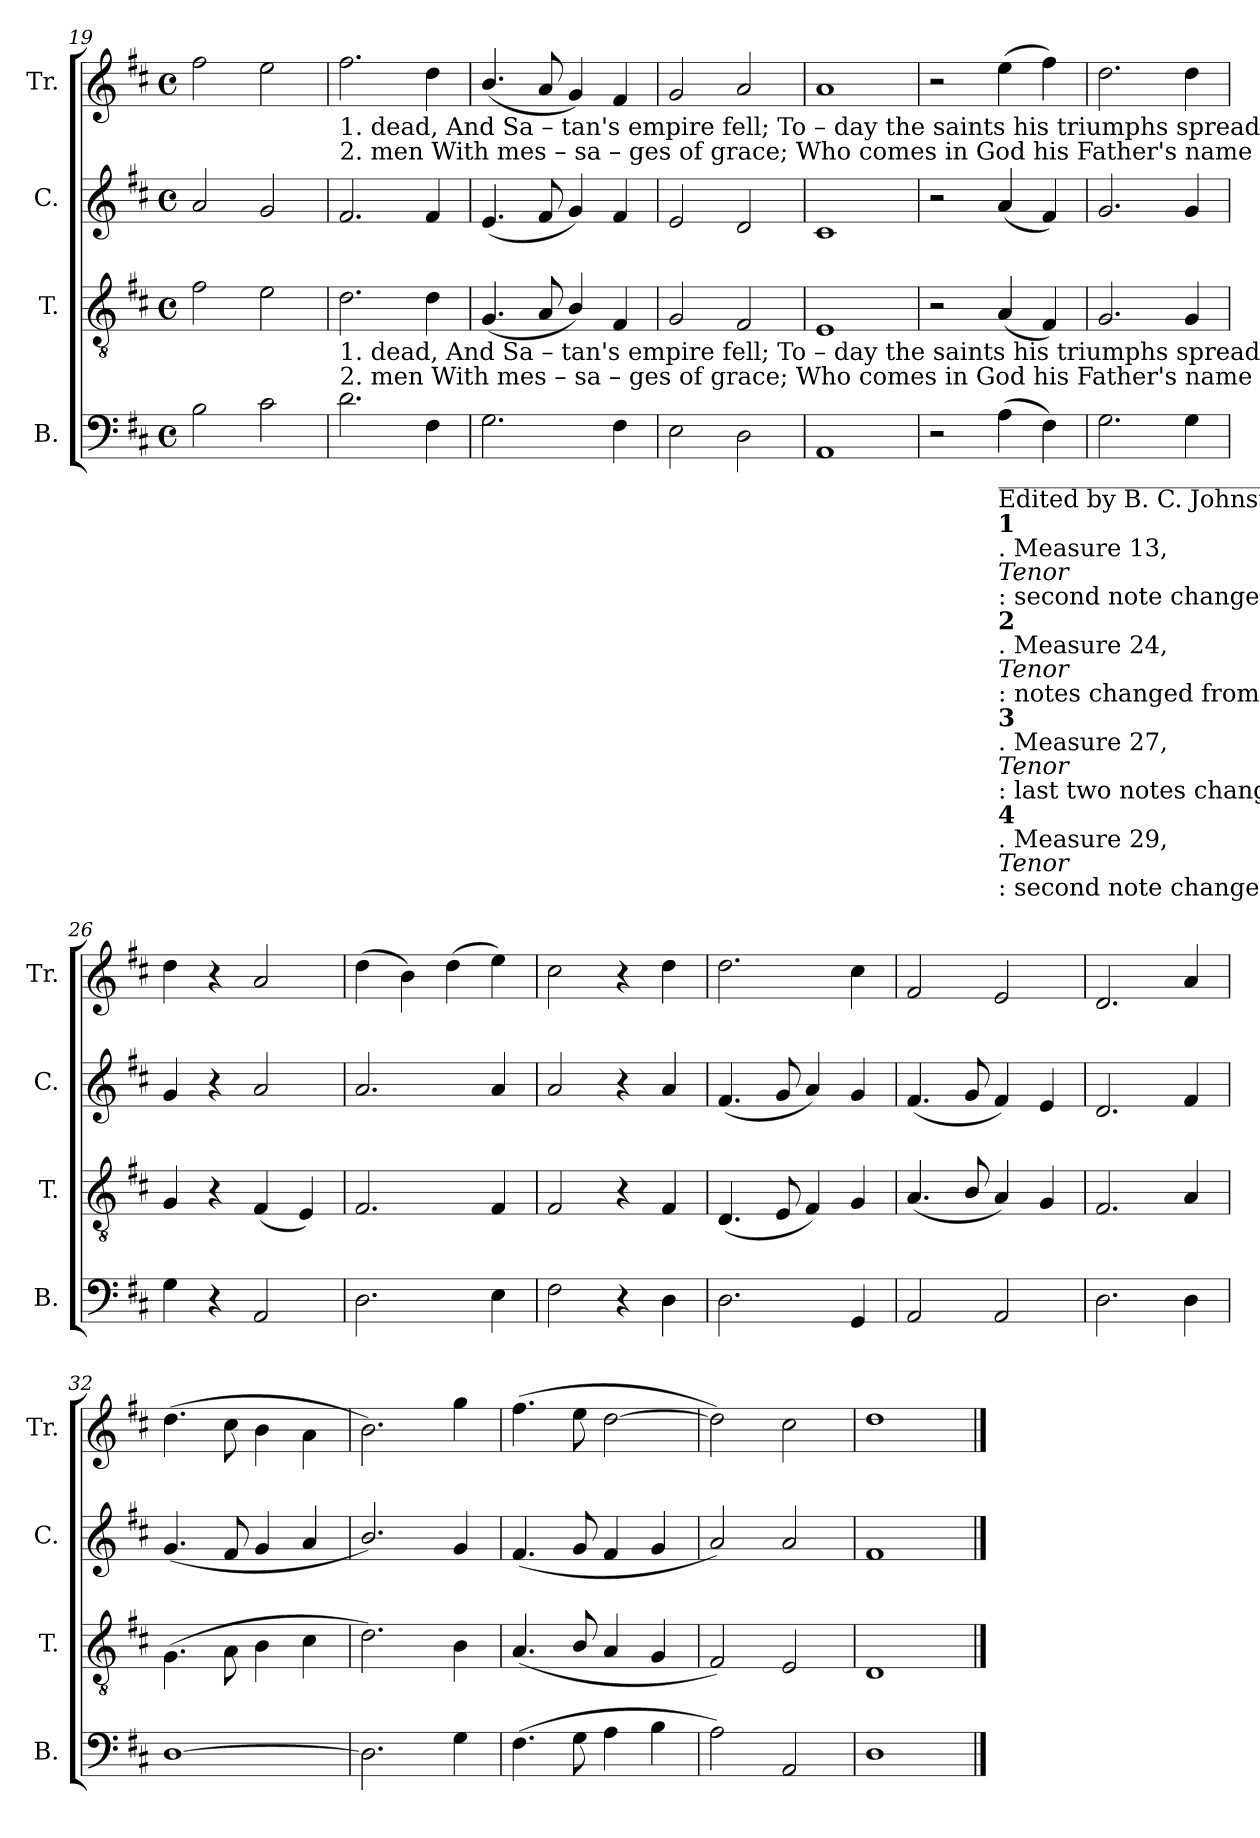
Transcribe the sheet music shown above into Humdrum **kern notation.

**kern	**kern	**kern	**kern
*part4	*part3	*part2	*part1
*staff4	*staff3	*staff2	*staff1
*I"B.	*I"T.	*I"C.	*I"Tr.
*I'B.	*I'T.	*I'C.	*I'Tr.
*clefF4	*clefGv2	*clefG2	*clefG2
*k[f#c#]	*k[f#c#]	*k[f#c#]	*k[f#c#]
*M4/4	*M4/4	*M4/4	*M4/4
*met(c)	*met(c)	*met(c)	*met(c)
=19	=19	=19	=19
2B!\	2f#!\	2a!/	2ff#!\
2c#!\	2e!\	2g!/	2ee!\
!!LO:LB:g=z
=20	=20	=20	=20
!	!	!	!LO:TX:b:t=1. dead, And Sa    –   tan's  empire fell;     To – day the saints  his    triumphs spread, And all           his   won  –  ders    tell, And all __________  his   won     –      –    ders  tell.
!	!	!	!LO:TX:b:t=2. men With  mes  –   sa – ges of grace;    Who comes in God his    Father's    name   To   save         our   sin   –   ful     race. To  save _________  our   sin       –      –     ful   race.
!	!LO:TX:b:t=1. dead, And Sa    –   tan's  empire fell;     To – day the saints  his    triumphs spread, And all           his   won  –  ders    tell, And all __________  his   won     –      –    ders  tell.	!	!
!	!LO:TX:b:t=2. men With  mes  –   sa – ges of grace;    Who comes in God his    Father's    name   To   save         our   sin   –   ful     race. To  save _________  our   sin       –      –     ful   race.	!	!
2.d!\	2.d!\	2.f#!/	2.ff#!\
4F#!\	4d!\	4f#!/	4dd!\
=21	=21	=21	=21
2.G!\	(<4.G!/	(<4.e!/	(<4.b!/
.	8A!/	8f#!/	8a!/
.	4B!/)	4g!/)	4g!/)
4F#!\	4F#!/	4f#!/	4f#!/
=22	=22	=22	=22
2E!\	2G!/	2e!/	2g!/
2D!\	2F#!/	2d!/	2a!/
=23	=23	=23	=23
1AA!	1E!	1c#!	1a!
=24	=24	=24	=24
2r	2r	2r	2r
!LO:TX:b:t=______________________________________________________________________________________________________________________	!	!	!
!LO:TX:b:t=Edited by B. C. Johnston, 2018.	!	!	!
!LO:TX:b:B:t=1	!	!	!
!LO:TX:b:t=. Measure 13,	!	!	!
!LO:TX:b:i:t=Tenor	!	!	!
!LO:TX:b:t=&colon; second note changed from A to B.	!	!	!
!LO:TX:b:B:t=2	!	!	!
!LO:TX:b:t=. Measure 24,	!	!	!
!LO:TX:b:i:t=Tenor	!	!	!
!LO:TX:b:t=&colon; notes changed from F-E to E-F.	!	!	!
!LO:TX:b:B:t=3	!	!	!
!LO:TX:b:t=. Measure 27,	!	!	!
!LO:TX:b:i:t=Tenor	!	!	!
!LO:TX:b:t=&colon; last two notes changed from E-D to D-E.	!	!	!
!LO:TX:b:B:t=4	!	!	!
!LO:TX:b:t=. Measure 29,	!	!	!
!LO:TX:b:i:t=Tenor	!	!	!
!LO:TX:b:t=&colon; second note changed from F to C.	!	!	!
(>4A!\	(<4A!/	(<4a!/	(>4ee!\
4F#!\)	4F#!/)	4f#!/)	4ff#!\)
=25	=25	=25	=25
2.G!\	2.G!/	2.g!/	2.dd!\
4G!\	4G!/	4g!/	4dd!\
=26	=26	=26	=26
4G!\	4G!/	4g!/	4dd!\
4r	4r	4r	4r
2AA!/	(<4F#!/	2a!/	2a!/
.	4E!/)	.	.
=27	=27	=27	=27
2.D!\	2.F#!/	2.a!/	(>4dd!\
.	.	.	4b!\)
.	.	.	(>4dd!\
4E!\	4F#!/	4a!/	4ee!\)
=28	=28	=28	=28
2F#!\	2F#!/	2a!/	2cc#!\
4r	4r	4r	4r
4D!\	4F#!/	4a!/	4dd!\
=29	=29	=29	=29
2.D!\	(<4.D!/	(<4.f#!/	2.dd!\
.	8E!/	8g!/	.
.	4F#!/)	4a!/)	.
4GG!/	4G!/	4g!/	4cc#!\
=30	=30	=30	=30
2AA!/	(<4.A!/	(<4.f#!/	2f#!/
.	8B!/	8g!/	.
2AA!/	4A!/)	4f#!/)	2e!/
.	4G!/	4e!/	.
=31	=31	=31	=31
2.D!\	2.F#!/	2.d!/	2.d!/
4D!\	4A!/	4f#!/	4a!/
=32	=32	=32	=32
[1D!	(>4.G!\	(<4.g!/	(>4.dd!\
.	8A!\	8f#!/	8cc#!\
.	4B!\	4g!/	4b!\
.	4c#!\	4a!/	4a!\
=33	=33	=33	=33
2.D!\]	2.d!\)	2.b!/)	2.b!\)
4G!\	4B!\	4g!/	4gg!\
=34	=34	=34	=34
(>4.F#!\	(<4.A!/	(<4.f#!/	(>4.ff#!\
8G!\	8B!/	8g!/	8ee!\
4A!\	4A!/	4f#!/	[2dd!\
4B!\	4G!/	4g!/	.
=35	=35	=35	=35
2A!\)	2F#!/)	2a!/)	2dd!\])
2AA!/	2E!/	2a!/	2cc#!\
=36	=36	=36	=36
1D!	1D!	1f#!	1dd!
==	==	==	==
*-	*-	*-	*-
